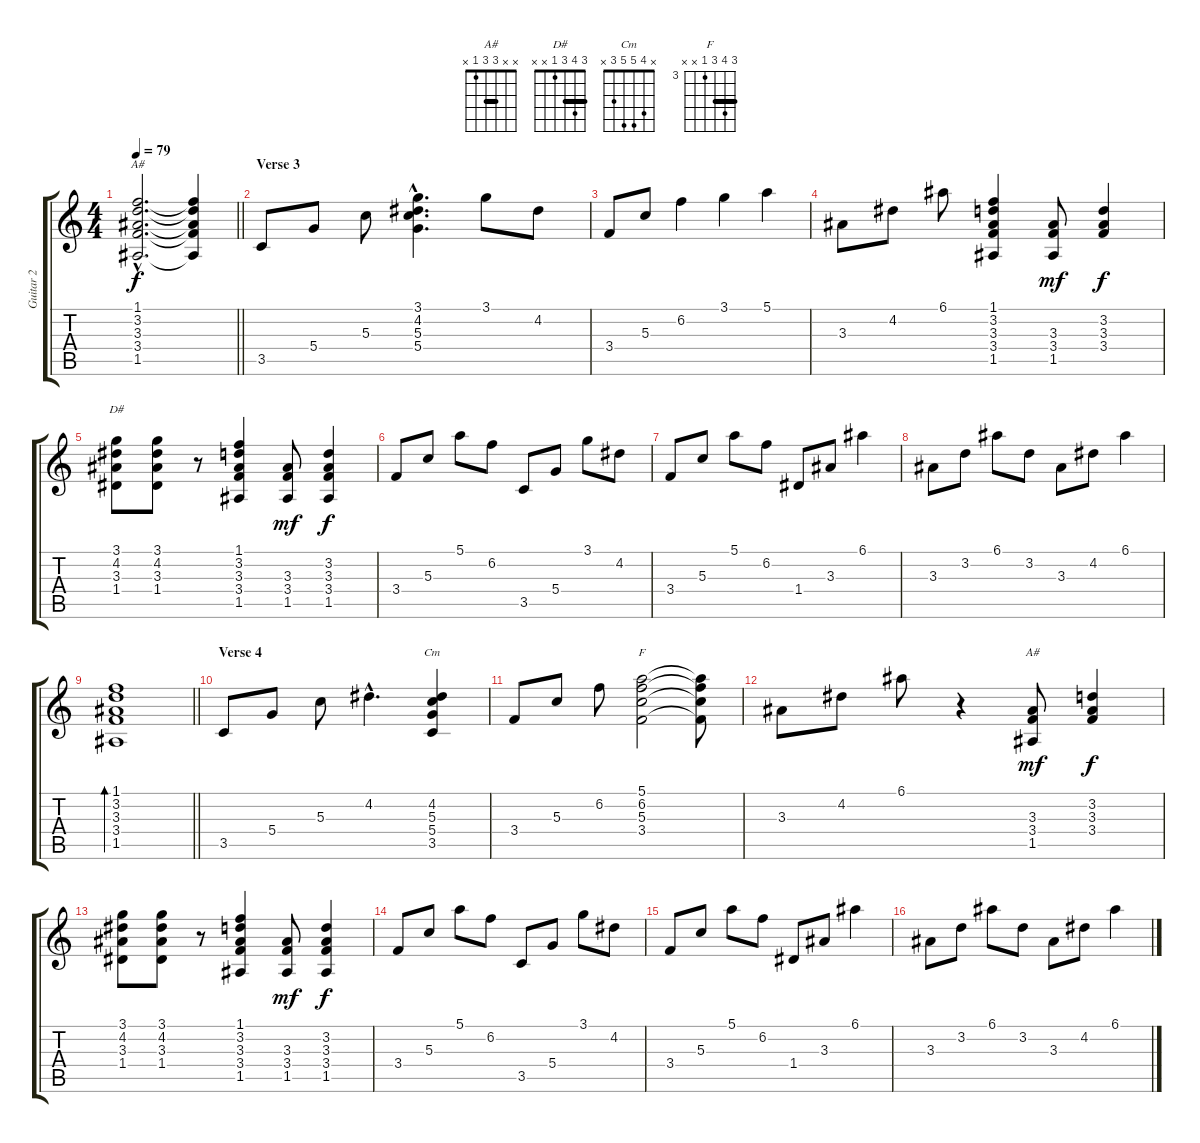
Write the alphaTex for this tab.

\track ("Guitar 2" "Guitar 2") {instrument acousticguitarsteel}
\staff {score tabs}
\tuning (E4 B3 G3 D3 A2 E2) {hide}
\chord ("A#" 1 3 3 3 1 x) {barre 1}
\chord ("D#" 3 4 3 1 x x) {barre 3}
\chord ("Cm" x 4 5 5 3 x)
\chord ("F" 5 6 5 3 x x) {firstfret 3 barre 5}
\chord ("A#" x x 3 3 1 x) {barre 3}
\ts (4 4)
\tempo 79
\clef g2
\barLineRight lightlight
\ks c
(1.1{hac} 3.2{hac} 3.3{hac} 3.4{hac} 1.5{hac}).2{d ch "A#" dy f} (1.1{t} 3.2{t} 3.3{t} 3.4{t} 1.5{t}).4 |
\section ("" "Verse 3")
3.5.8 5.4.8 5.3.8 (3.1{hac} 4.2{hac} 5.3{hac} 5.4{hac}).4{d} 3.1.8 4.2.8 |
3.4.8 5.3.8 6.2.4 3.1.4 5.1.4 |
3.3.8 4.2.8 6.1.8 (1.1 3.2 3.3 3.4 1.5).4 (3.3 3.4 1.5).8{dy mf} (3.2 3.3 3.4).4{dy f} |
(3.1 4.2 3.3 1.4).8{ch "D#"} (3.1 4.2 3.3 1.4).8 r.8 (1.1 3.2 3.3 3.4 1.5).4 (3.3 3.4 1.5).8{dy mf} (3.2 3.3 3.4 1.5).4{dy f} |
3.4.8 5.3.8 5.1.8 6.2.8 3.5.8 5.4.8 3.1.8 4.2.8 |
3.4.8 5.3.8 5.1.8 6.2.8 1.4.8 3.3.8 6.1.4 |
3.3.8 3.2.8 6.1.8 3.2.8 3.3.8 4.2.8 6.1.4 |
\barLineRight lightlight
(1.1 3.2 3.3 3.4 1.5).1{bd 240} |
\section ("" "Verse 4")
3.5.8 5.4.8 5.3.8 4.2{hac}.4{d} (4.2 5.3 5.4 3.5).4{ch "Cm"} |
3.4.8 5.3.8 6.2.8 (5.1 6.2 5.3 3.4).2{ch "F"} (5.1{t} 6.2{t} 5.3{t} 3.4{t}).8 |
3.3.8 4.2.8 6.1.8 r.4 (3.3 3.4 1.5).8{ch "A#" dy mf} (3.2 3.3 3.4).4{dy f} |
(3.1 4.2 3.3 1.4).8 (3.1 4.2 3.3 1.4).8 r.8 (1.1 3.2 3.3 3.4 1.5).4 (3.3 3.4 1.5).8{dy mf} (3.2 3.3 3.4 1.5).4{dy f} |
3.4.8 5.3.8 5.1.8 6.2.8 3.5.8 5.4.8 3.1.8 4.2.8 |
3.4.8 5.3.8 5.1.8 6.2.8 1.4.8 3.3.8 6.1.4 |
3.3.8 3.2.8 6.1.8 3.2.8 3.3.8 4.2.8 6.1.4
